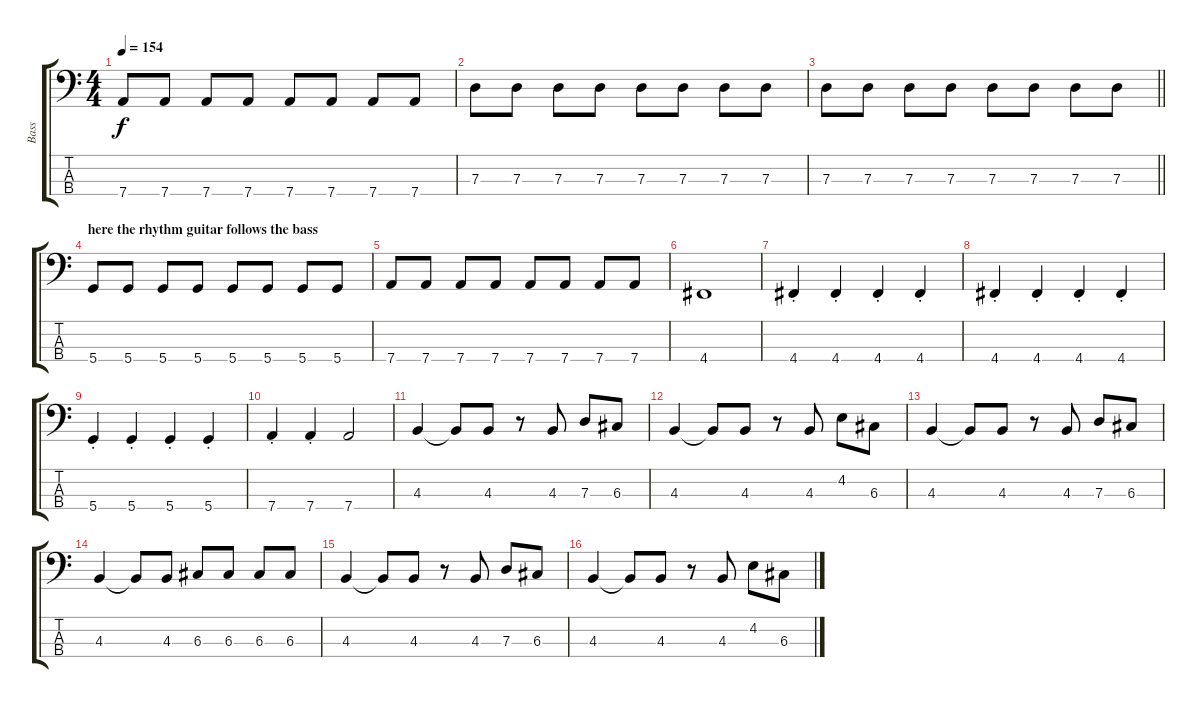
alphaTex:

\track ("Bass" "Bass") {instrument electricbasspick}
\staff {score tabs}
\tuning (F2 C2 G1 D1) {hide}
\ts (4 4)
\tempo 154
\clef f4
\ks c
7.4.8{dy f} 7.4.8 7.4.8 7.4.8 7.4.8 7.4.8 7.4.8 7.4.8 |
7.3.8 7.3.8 7.3.8 7.3.8 7.3.8 7.3.8 7.3.8 7.3.8 |
\barLineRight lightlight
7.3.8 7.3.8 7.3.8 7.3.8 7.3.8 7.3.8 7.3.8 7.3.8 |
\section ("" "here the rhythm guitar follows the bass")
5.4.8 5.4.8 5.4.8 5.4.8 5.4.8 5.4.8 5.4.8 5.4.8 |
7.4.8 7.4.8 7.4.8 7.4.8 7.4.8 7.4.8 7.4.8 7.4.8 |
4.4.1 |
4.4{st}.4 4.4{st}.4 4.4{st}.4 4.4{st}.4 |
4.4{st}.4 4.4{st}.4 4.4{st}.4 4.4{st}.4 |
5.4{st}.4 5.4{st}.4 5.4{st}.4 5.4{st}.4 |
7.4{st}.4 7.4{st}.4 7.4.2 |
4.3.4 4.3{t}.8 4.3.8 r.8 4.3.8 7.3.8 6.3.8 |
4.3.4 4.3{t}.8 4.3.8 r.8 4.3.8 4.2.8 6.3.8 |
4.3.4 4.3{t}.8 4.3.8 r.8 4.3.8 7.3.8 6.3.8 |
4.3.4 4.3{t}.8 4.3.8 6.3.8 6.3.8 6.3.8 6.3.8 |
4.3.4 4.3{t}.8 4.3.8 r.8 4.3.8 7.3.8 6.3.8 |
4.3.4 4.3{t}.8 4.3.8 r.8 4.3.8 4.2.8 6.3.8
